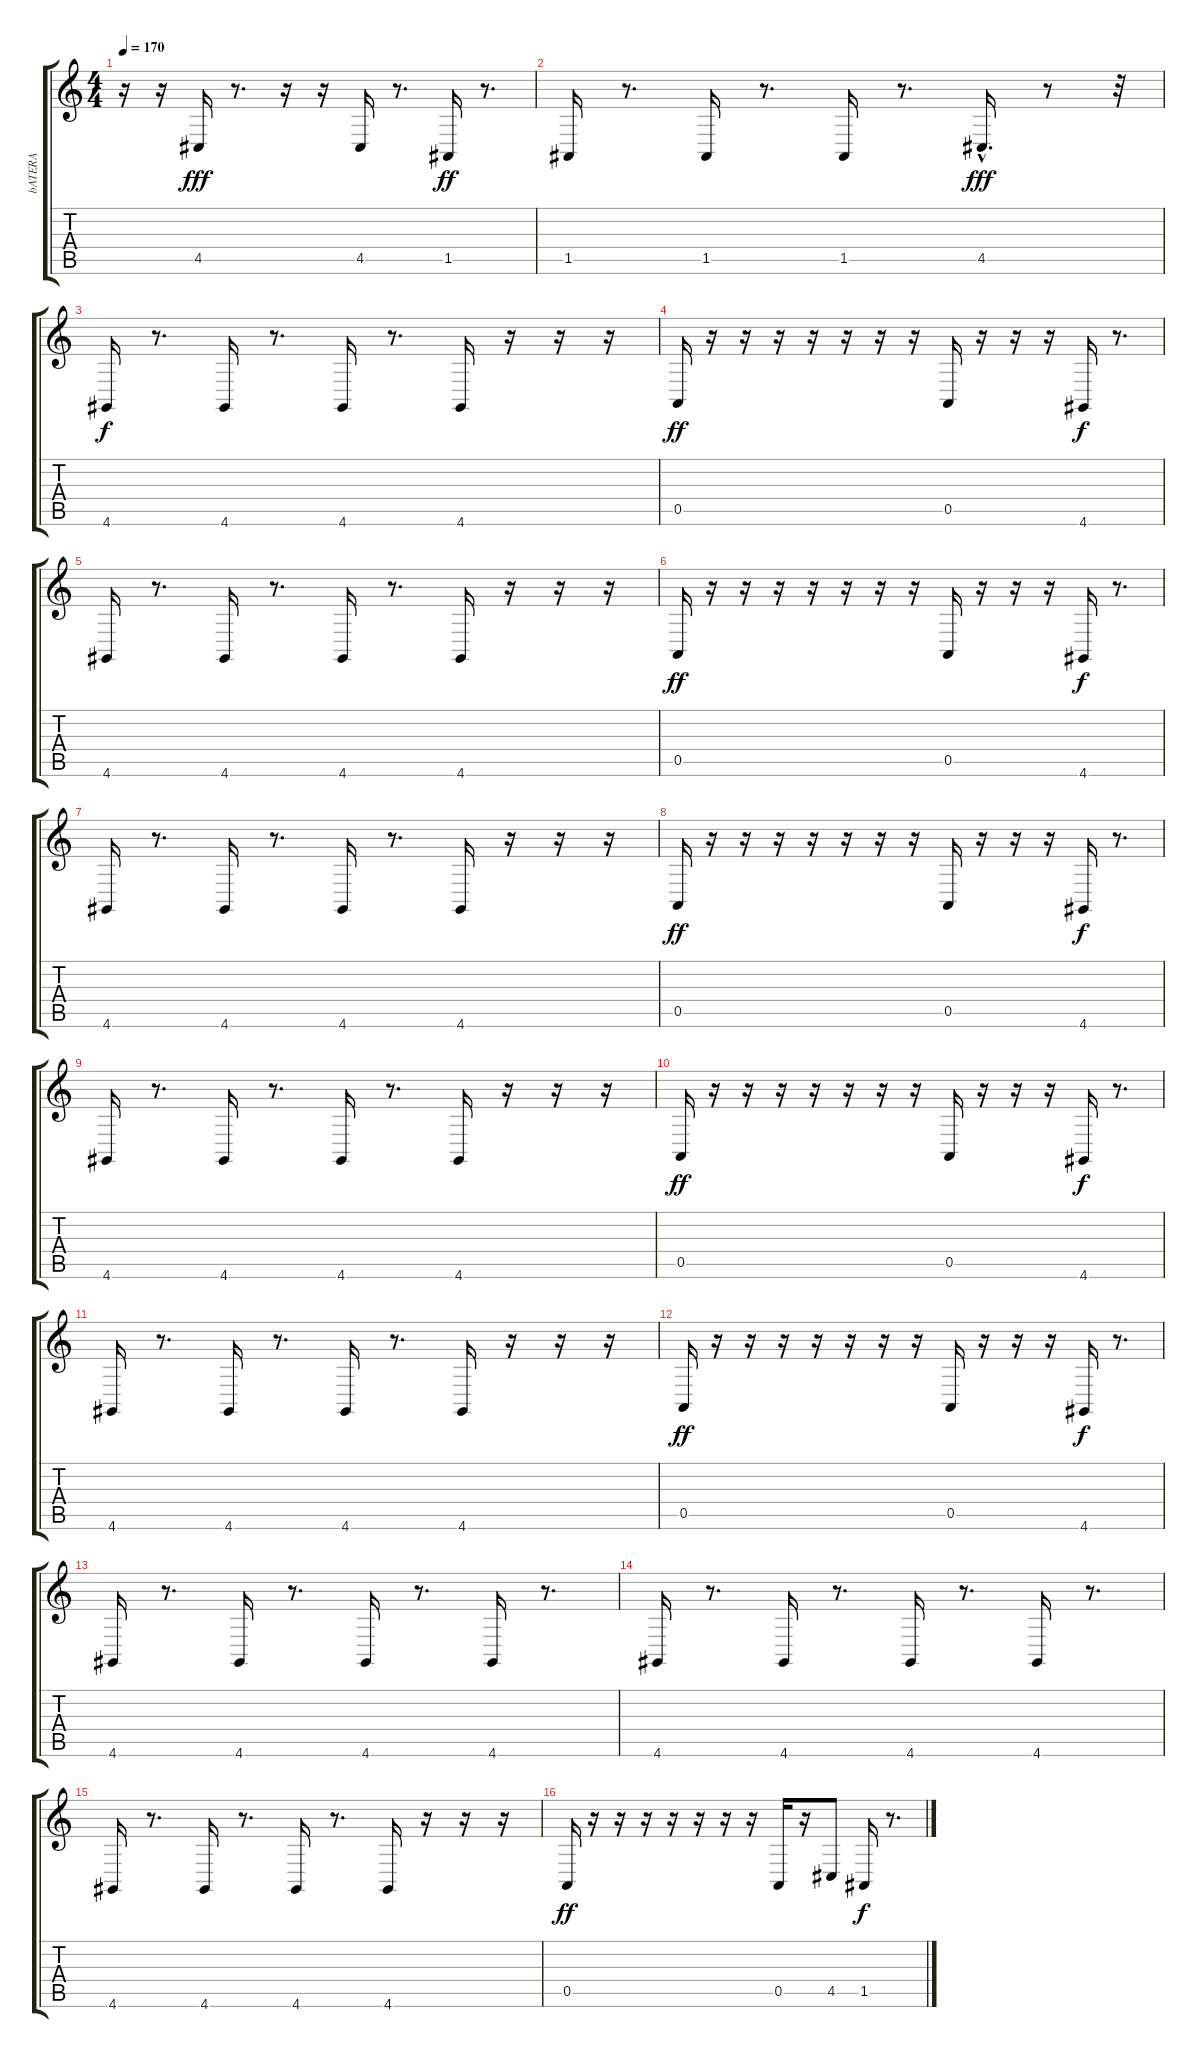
\track ("bATERA" "bATERA") {instrument percussiveorgan}
\staff {score tabs}
\tuning (E4 B3 G3 D3 A2 E2) {hide}
\ts (4 4)
\tempo 170
\clef g2
\ks c
r.16{dy fff} r.16 4.5.16 r.8{d} r.16 r.16 4.5.16 r.8{d} 1.5.16{dy ff} r.8{d} |
1.5.16 r.8{d} 1.5.16 r.8{d} 1.5.16 r.8{d} 4.5{hac}.16{d dy fff} r.8 r.32 |
4.6.16{dy f} r.8{d} 4.6.16 r.8{d} 4.6.16 r.8{d} 4.6.16 r.16 r.16 r.16 |
0.5.16{dy ff} r.16 r.16 r.16 r.16 r.16 r.16 r.16 0.5.16 r.16 r.16 r.16 4.6.16{dy f} r.8{d} |
4.6.16 r.8{d} 4.6.16 r.8{d} 4.6.16 r.8{d} 4.6.16 r.16 r.16 r.16 |
0.5.16{dy ff} r.16 r.16 r.16 r.16 r.16 r.16 r.16 0.5.16 r.16 r.16 r.16 4.6.16{dy f} r.8{d} |
4.6.16 r.8{d} 4.6.16 r.8{d} 4.6.16 r.8{d} 4.6.16 r.16 r.16 r.16 |
0.5.16{dy ff} r.16 r.16 r.16 r.16 r.16 r.16 r.16 0.5.16 r.16 r.16 r.16 4.6.16{dy f} r.8{d} |
4.6.16 r.8{d} 4.6.16 r.8{d} 4.6.16 r.8{d} 4.6.16 r.16 r.16 r.16 |
0.5.16{dy ff} r.16 r.16 r.16 r.16 r.16 r.16 r.16 0.5.16 r.16 r.16 r.16 4.6.16{dy f} r.8{d} |
4.6.16 r.8{d} 4.6.16 r.8{d} 4.6.16 r.8{d} 4.6.16 r.16 r.16 r.16 |
0.5.16{dy ff} r.16 r.16 r.16 r.16 r.16 r.16 r.16 0.5.16 r.16 r.16 r.16 4.6.16{dy f} r.8{d} |
4.6.16 r.8{d} 4.6.16 r.8{d} 4.6.16 r.8{d} 4.6.16 r.8{d} |
4.6.16 r.8{d} 4.6.16 r.8{d} 4.6.16 r.8{d} 4.6.16 r.8{d} |
4.6.16 r.8{d} 4.6.16 r.8{d} 4.6.16 r.8{d} 4.6.16 r.16 r.16 r.16 |
0.5.16{dy ff} r.16 r.16 r.16 r.16 r.16 r.16 r.16 0.5.16 r.16 4.5.8 1.5.16{dy f} r.8{d}
